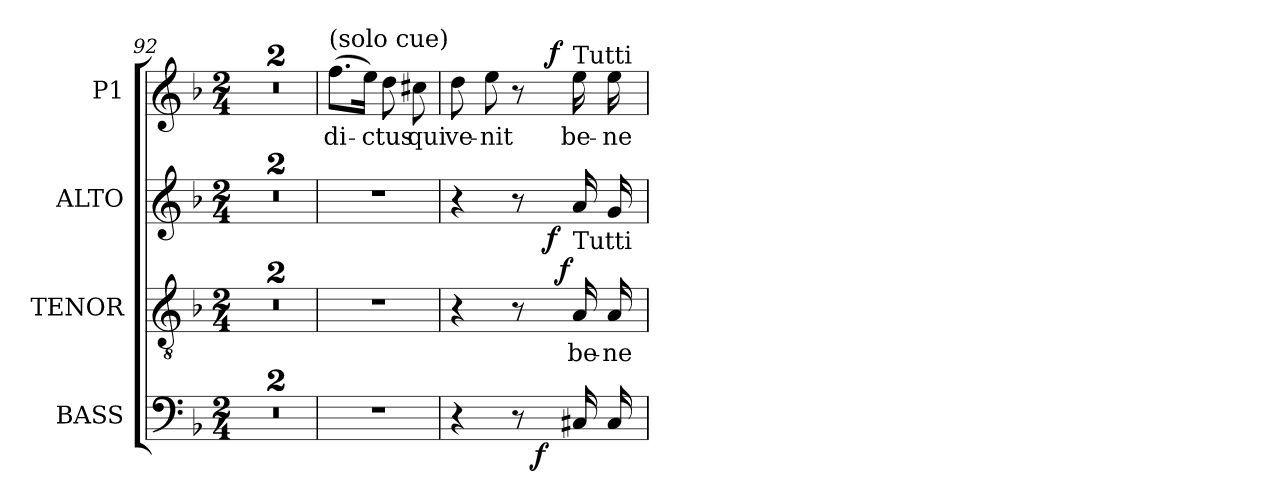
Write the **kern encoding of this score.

**kern	**dynam	**kern	**text	**dynam	**kern	**dynam	**kern	**text	**dynam
*part4	*part4	*part3	*part3	*part3	*part2	*part2	*part1	*part1	*part1
*staff4	*staff4	*staff3	*staff3	*staff3	*staff2	*staff2	*staff1	*staff1	*staff1
*I"BASS	*	*I"TENOR	*	*	*I"ALTO	*	*I"P1	*	*
*clefF4	*	*clefGv2	*	*	*clefG2	*	*clefG2	*	*
*	*	*ITrd7c12	*	*	*	*	*	*	*
*k[b-]	*	*k[b-]	*	*	*k[b-]	*	*k[b-]	*	*
*F:	*	*F:	*	*	*F:	*	*F:	*	*
*M2/4	*	*M2/4	*	*	*M2/4	*	*M2/4	*	*
=92	=92	=92	=92	=92	=92	=92	=92	=92	=92
2r	.	2r	.	.	2r	.	2r	.	.
=93	=93	=93	=93	=93	=93	=93	=93	=93	=93
2r	.	2r	.	.	2r	.	2r	.	.
!!LO:LB:g=z
=94	=94	=94	=94	=94	=94	=94	=94	=94	=94
!LO:N:vis=1	!	!LO:N:vis=1	!	!	!LO:N:vis=1	!	!	!	!
!	!	!	!	!	!	!	!LO:TX:a:t=(solo cue)	!	!
!	!	!	!	!	!	!	!	!LO:LY:b:color=#000000	!
2r	.	2r	.	.	2r	.	(8.ffi\L	di-	.
.	.	.	.	.	.	.	16eei\Jk)	.	.
!	!	!	!	!	!	!	!	!LO:LY:b:color=#000000	!
.	.	.	.	.	.	.	8ddi\	-ctus	.
!	!	!	!	!	!	!	!	!LO:LY:b:color=#000000	!
.	.	.	.	.	.	.	8cc#Xi\	qui	.
=95	=95	=95	=95	=95	=95	=95	=95	=95	=95
!	!	!	!	!	!	!	!	!LO:LY:b:color=#000000	!
*^	*	*^	*	*	*^	*	*^	*	*
4r	4ryy	.	4r	4ryy	.	.	4r	4ryy	.	8ddi\	4ryy	ve-	.
!	!	!	!	!	!	!	!	!	!	!	!	!LO:LY:b:color=#000000	!
.	.	.	.	.	.	.	.	.	.	8eei\	.	-nit	.
8r	32ryy	.	8r	16ryy	.	.	8r	16ryy	.	8r	16ryy	.	.
.	64ryy	.	.	.	.	.	.	.	.	.	.	.	.
.	256ryy	.	.	.	.	.	.	.	.	.	.	.	.
.	1024ryy	.	.	.	.	.	.	.	.	.	.	.	.
.	8ryy	f	.	.	.	.	.	.	.	.	.	.	.
.	.	.	.	64ryy	.	.	.	128ryy	.	.	128.ryy	.	.
.	.	.	.	.	.	.	.	1024ryy	.	.	.	.	.
.	.	.	.	.	.	.	.	8ryy	f	.	.	.	.
.	.	.	.	.	.	.	.	.	.	.	8ryy	.	f
.	.	.	.	128ryy	.	.	.	.	.	.	.	.	.
.	.	.	.	512.ryy	.	.	.	.	.	.	.	.	.
.	.	.	.	8ryy	.	f	.	.	.	.	.	.	.
!	!	!	!	!	!LO:LY:b:color=#000000	!	!	!	!	!	!	!	!
!	!	!	!	!	!	!	!	!	!	!LO:TX:a:t=Tutti	!	!	!
!	!	!	!LO:TX:a:t=Tutti	!	!	!	!	!	!	!	!	!	!
!	!	!	!	!	!	!	!	!	!	!	!	!LO:LY:b:color=#000000	!
16C#Xi/	.	.	16AAi/	.	be-	.	16ai/	.	.	16eei\	.	be-	.
.	16ryy	.	.	.	.	.	.	.	.	.	.	.	.
!	!	!	!	!	!LO:LY:b:color=#000000	!	!	!	!	!	!	!	!
!	!	!	!	!	!	!	!	!	!	!	!	!LO:LY:b:color=#000000	!
16C#i/	.	.	16AAi/	.	-ne-	.	16gi/	.	.	16eei\	.	-ne-	.
.	.	.	.	.	.	.	.	32ryy	.	.	.	.	.
.	.	.	.	.	.	.	.	.	.	.	32ryy	.	.
.	.	.	.	32ryy	.	.	.	.	.	.	.	.	.
.	.	.	.	.	.	.	.	64ryy	.	.	.	.	.
.	.	.	.	.	.	.	.	.	.	.	64ryy	.	.
.	128ryy	.	.	.	.	.	.	.	.	.	.	.	.
.	.	.	.	.	.	.	.	256..ryy	.	.	.	.	.
.	.	.	.	256ryy	.	.	.	.	.	.	.	.	.
.	.	.	.	.	.	.	.	.	.	.	256ryy	.	.
.	512.ryy	.	.	.	.	.	.	.	.	.	.	.	.
.	.	.	.	1024ryy	.	.	.	.	.	.	.	.	.
*v	*v	*	*	*	*	*	*v	*v	*	*v	*v	*	*
*	*	*v	*v	*	*	*	*	*	*	*
=	=	=	=	=	=	=	=	=	=
*-	*-	*-	*-	*-	*-	*-	*-	*-	*-
